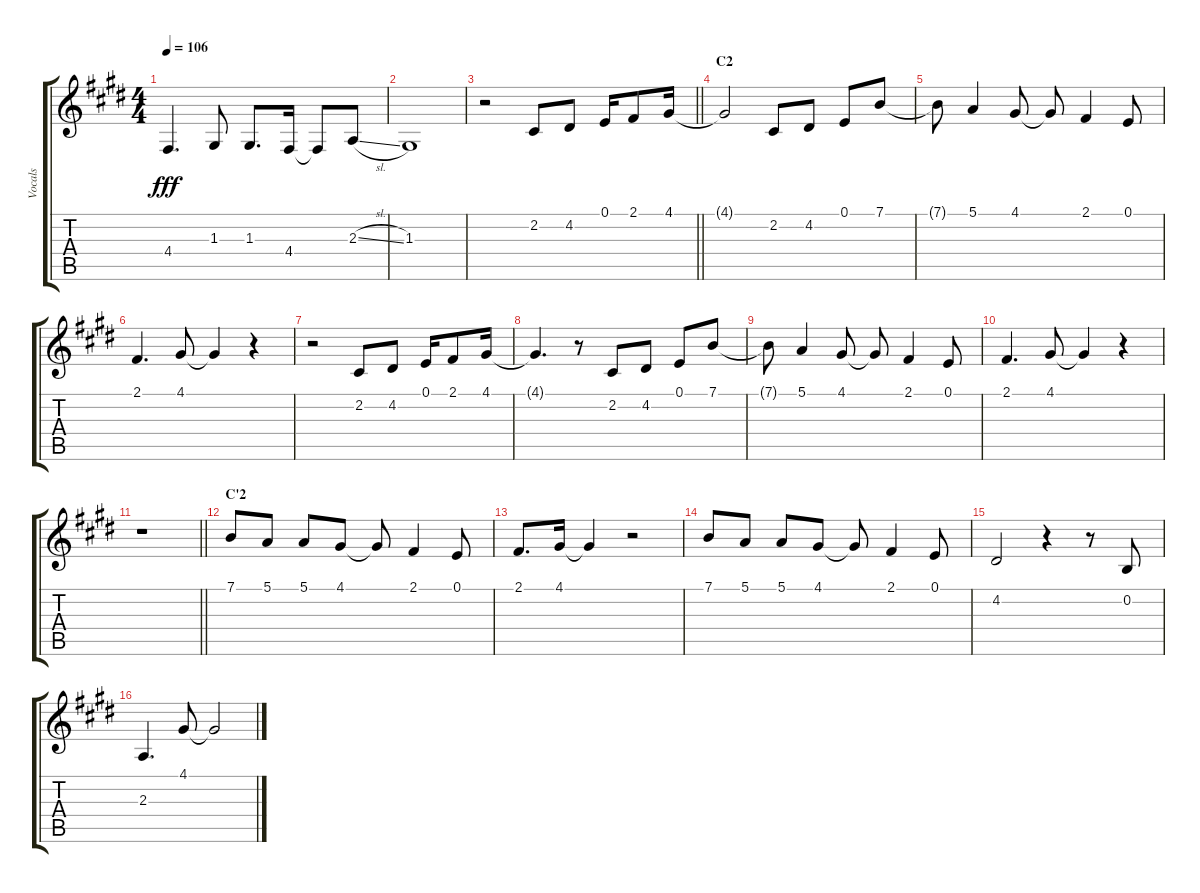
\track ("Vocals" "Vocals") {instrument voiceoohs}
\staff {score tabs}
\tuning (E4 B3 G3 D3 A2 E2) {hide}
\ts (4 4)
\tempo 106
\clef g2
\ks e
4.4{t}.4{d dy fff} 1.3.8 1.3.8{d} 4.4.16 4.4{t}.8 2.3{sl}.8 |
1.3.1 |
\barLineRight lightlight
r.2 2.2.8 4.2.8 0.1.16 2.1.8 4.1.16 |
\section ("" "C2")
4.1{t}.2 2.2.8 4.2.8 0.1.8 7.1.8 |
7.1{t}.8 5.1.4 4.1.8 4.1{t}.8 2.1.4 0.1.8 |
2.1.4{d} 4.1.8 4.1{t}.4 r.4 |
r.2 2.2.8 4.2.8 0.1.16 2.1.8 4.1.16 |
4.1{t}.4{d} r.8 2.2.8 4.2.8 0.1.8 7.1.8 |
7.1{t}.8 5.1.4 4.1.8 4.1{t}.8 2.1.4 0.1.8 |
2.1.4{d} 4.1.8 4.1{t}.4 r.4 |
\barLineRight lightlight
r.1 |
\section ("" "C'2")
7.1.8 5.1.8 5.1.8 4.1.8 4.1{t}.8 2.1.4 0.1.8 |
2.1.8{d} 4.1.16 4.1{t}.4 r.2 |
7.1.8 5.1.8 5.1.8 4.1.8 4.1{t}.8 2.1.4 0.1.8 |
4.2.2 r.4 r.8 0.2.8 |
2.3.4{d} 4.1.8 4.1{t}.2
